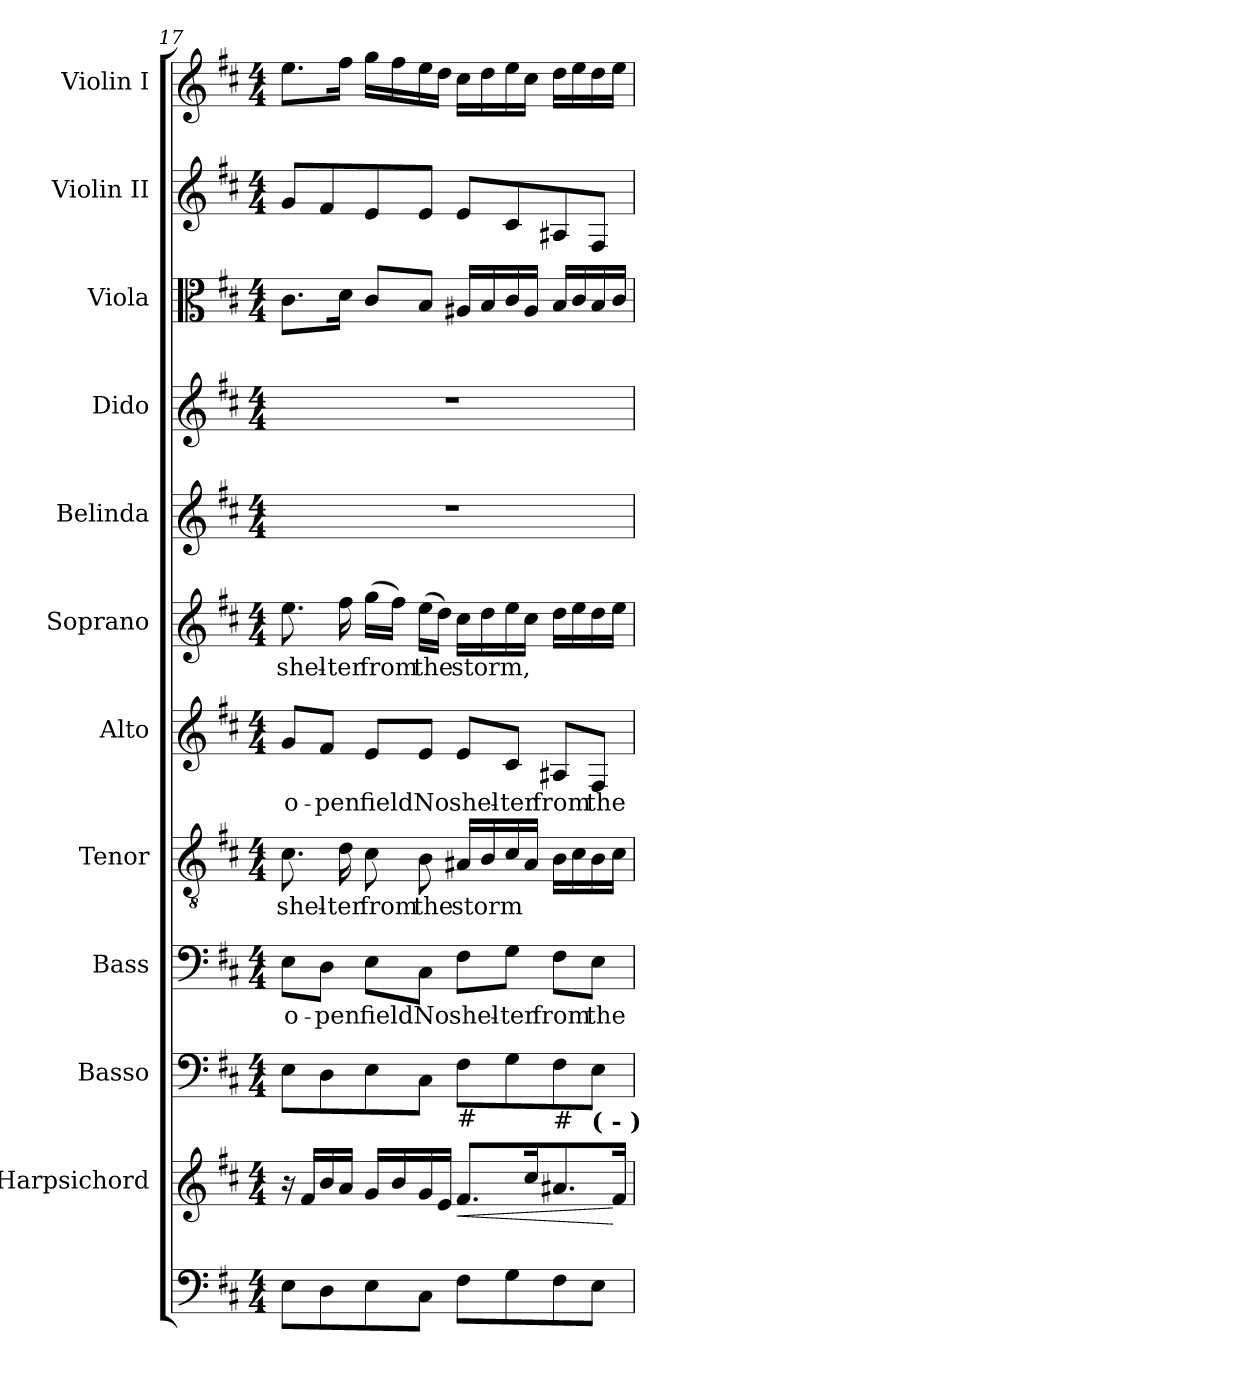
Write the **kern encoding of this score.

**kern	**kern	**dynam	**kern	**kern	**text	**kern	**text	**kern	**text	**kern	**text	**kern	**kern	**kern	**kern	**kern
*part12	*part11	*part11	*part10	*part9	*part9	*part8	*part8	*part7	*part7	*part6	*part6	*part5	*part4	*part3	*part2	*part1
*staff12	*staff11	*staff11	*staff10	*staff9	*staff9	*staff8	*staff8	*staff7	*staff7	*staff6	*staff6	*staff5	*staff4	*staff3	*staff2	*staff1
*	*I"Harpsichord	*	*I"Basso	*I"Bass	*	*I"Tenor	*	*I"Alto	*	*I"Soprano	*	*I"Belinda	*I"Dido	*I"Viola	*I"Violin II	*I"Violin I
*	*I'Harps.	*	*I'B.	*I'B.	*	*I'T.	*	*I'A.	*	*I'S.	*	*I'Bel.	*	*I'Vla.	*I'Vln. II	*I'Vln. I
*clefF4	*clefG2	*	*clefF4	*clefF4	*	*clefGv2	*	*clefG2	*	*clefG2	*	*clefG2	*clefG2	*clefC3	*clefG2	*clefG2
*	*	*	*	*	*	*ITrd7c12	*	*	*	*	*	*	*	*	*	*
*k[f#c#]	*k[f#c#]	*	*k[f#c#]	*k[f#c#]	*	*k[f#c#]	*	*k[f#c#]	*	*k[f#c#]	*	*k[f#c#]	*k[f#c#]	*k[f#c#]	*k[f#c#]	*k[f#c#]
*D:	*D:	*	*D:	*D:	*	*D:	*	*D:	*	*D:	*	*D:	*D:	*D:	*D:	*D:
*M4/4	*M4/4	*	*M4/4	*M4/4	*	*M4/4	*	*M4/4	*	*M4/4	*	*M4/4	*M4/4	*M4/4	*M4/4	*M4/4
=17	=17	=17	=17	=17	=17	=17	=17	=17	=17	=17	=17	=17	=17	=17	=17	=17
!	!	!	!	!	!LO:LY:b:color=#000000	!	!	!	!	!	!	!	!	!	!	!
!	!	!	!	!	!	!	!LO:LY:b:color=#000000	!	!	!	!	!	!	!	!	!
!	!	!	!	!	!	!	!	!	!LO:LY:b:color=#000000	!	!	!	!	!	!	!
!	!	!	!	!	!	!	!	!	!	!	!LO:LY:b:color=#000000	!	!	!	!	!
8Ei\L	16r	.	8Ei\L	8Ei\L	o-	8.C#i\	shel-	8gi/L	o-	8.eei\	shel-	1r	1r	8.c#i\L	8gi/L	8.eei\L
.	16f#i/LL	.	.	.	.	.	.	.	.	.	.	.	.	.	.	.
!	!	!	!	!	!LO:LY:b:color=#000000	!	!	!	!	!	!	!	!	!	!	!
!	!	!	!	!	!	!	!	!	!LO:LY:b:color=#000000	!	!	!	!	!	!	!
8Di\	16bi/	.	8Di\	8Di\J	-pen	.	.	8f#i/J	-pen	.	.	.	.	.	8f#i/	.
!	!	!	!	!	!	!	!LO:LY:b:color=#000000	!	!	!	!	!	!	!	!	!
!	!	!	!	!	!	!	!	!	!	!	!LO:LY:b:color=#000000	!	!	!	!	!
.	16ai/JJ	.	.	.	.	16Di\	-ter	.	.	16ff#i\	-ter	.	.	16di\Jk	.	16ff#i\Jk
!	!	!	!	!	!LO:LY:b:color=#000000	!	!	!	!	!	!	!	!	!	!	!
!	!	!	!	!	!	!	!LO:LY:b:color=#000000	!	!	!	!	!	!	!	!	!
!	!	!	!	!	!	!	!	!	!LO:LY:b:color=#000000	!	!	!	!	!	!	!
!	!	!	!	!	!	!	!	!	!	!	!LO:LY:b:color=#000000	!	!	!	!	!
8Ei\	16gi/LL	.	8Ei\	8Ei\L	field	8C#i\	from	8ei/L	field	(16ggi\LL	from	.	.	8c#i/L	8ei/	16ggi\LL
.	16bi/	.	.	.	.	.	.	.	.	16ff#i\JJ)	.	.	.	.	.	16ff#i\
!	!	!	!	!	!LO:LY:b:color=#000000	!	!	!	!	!	!	!	!	!	!	!
!	!	!	!	!	!	!	!LO:LY:b:color=#000000	!	!	!	!	!	!	!	!	!
!	!	!	!	!	!	!	!	!	!LO:LY:b:color=#000000	!	!	!	!	!	!	!
!	!	!	!	!	!	!	!	!	!	!	!LO:LY:b:color=#000000	!	!	!	!	!
8C#i\J	16gi/	.	8C#i\J	8C#i\J	No	8BBi\	the	8ei/J	No	(16eei\LL	the	.	.	8Bi/J	8ei/J	16eei\
.	16ei/JJ	.	.	.	.	.	.	.	.	16ddi\JJ)	.	.	.	.	.	16ddi\JJ
!	!	!LO:HP:b	!	!	!	!	!	!	!	!	!	!	!	!	!	!
!	!	!	!	!	!LO:LY:b:color=#000000	!	!	!	!	!	!	!	!	!	!	!
!	!	!	!	!	!	!	!LO:LY:b:color=#000000	!	!	!	!	!	!	!	!	!
!	!	!	!	!	!	!	!	!	!LO:LY:b:color=#000000	!	!	!	!	!	!	!
!	!	!	!LO:TX:b:t=#	!	!	!	!	!	!	!	!	!	!	!	!	!
!	!	!	!	!	!	!	!	!	!	!	!LO:LY:b:color=#000000	!	!	!	!	!
8F#i\L	8.f#i/L	<	8F#i\L	8F#i\L	shel-	16AA#Xi/LL	storm	8ei/L	shel-	16cc#i\LL	storm,	.	.	16A#Xi/LL	8ei/L	16cc#i\LL
.	.	.	.	.	.	16BBi/	.	.	.	16ddi\	.	.	.	16Bi/	.	16ddi\
!	!	!	!	!	!LO:LY:b:color=#000000	!	!	!	!	!	!	!	!	!	!	!
!	!	!	!	!	!	!	!	!	!LO:LY:b:color=#000000	!	!	!	!	!	!	!
8Gi\	.	.	8Gi\	8Gi\J	-ter	16C#i/	.	8c#i/J	-ter	16eei\	.	.	.	16c#i/	8c#i/	16eei\
.	16cc#i/k	.	.	.	.	16AA#i/JJ	.	.	.	16cc#i\JJ	.	.	.	16A#i/JJ	.	16cc#i\JJ
!	!	!	!	!	!LO:LY:b:color=#000000	!	!	!	!	!	!	!	!	!	!	!
!	!	!	!LO:TX:b:t=#	!	!	!	!	!	!	!	!	!	!	!	!	!
!	!	!	!	!	!	!	!	!	!LO:LY:b:color=#000000	!	!	!	!	!	!	!
8F#i\	8.a#Xi/	.	8F#i\	8F#i\L	from	16BBi\LL	.	8A#Xi/L	from	16ddi\LL	.	.	.	16Bi/LL	8A#Xi/	16ddi\LL
.	.	.	.	.	.	16C#i\	.	.	.	16eei\	.	.	.	16c#i/	.	16eei\
!	!	!	!	!	!LO:LY:b:color=#000000	!	!	!	!	!	!	!	!	!	!	!
!	!	!	!LO:TX:b:B:t=( - )	!	!	!	!	!	!	!	!	!	!	!	!	!
!	!	!	!	!	!	!	!	!	!LO:LY:b:color=#000000	!	!	!	!	!	!	!
8Ei\J	.	.	8Ei\J	8Ei\J	the	16BBi\	.	8F#i/J	the	16ddi\	.	.	.	16Bi/	8F#i/J	16ddi\
.	16f#i/Jk	[	.	.	.	16C#i\JJ	.	.	.	16eei\JJ	.	.	.	16c#i/JJ	.	16eei\JJ
=	=	=	=	=	=	=	=	=	=	=	=	=	=	=	=	=
*-	*-	*-	*-	*-	*-	*-	*-	*-	*-	*-	*-	*-	*-	*-	*-	*-
